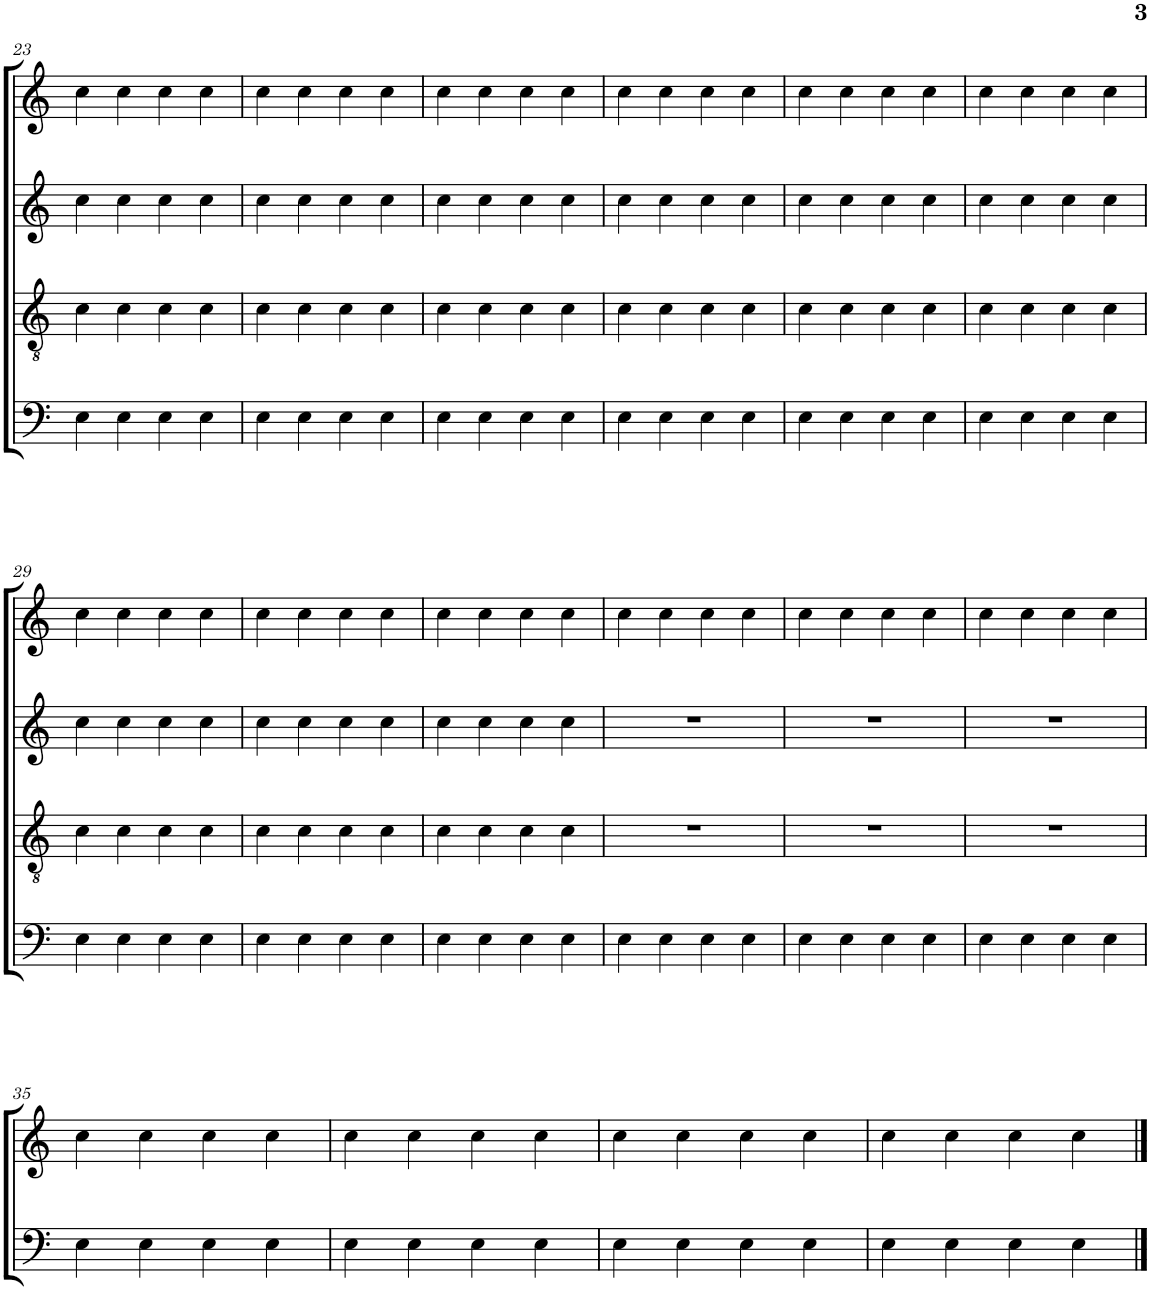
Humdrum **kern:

**kern	**kern	**kern	**kern
*part4	*part3	*part2	*part1
*staff4	*staff3	*staff2	*staff1
*I"B	*I"T	*I"A	*I"S
!!LO:PB:g=z
*clefF4	*clefGv2	*clefG2	*clefG2
*k[]	*k[]	*k[]	*k[]
*M4/4	*M4/4	*M4/4	*M4/4
=23	=23	=23	=23
4E\	4c\	4cc\	4cc\
4E\	4c\	4cc\	4cc\
4E\	4c\	4cc\	4cc\
4E\	4c\	4cc\	4cc\
=24	=24	=24	=24
4E\	4c\	4cc\	4cc\
4E\	4c\	4cc\	4cc\
4E\	4c\	4cc\	4cc\
4E\	4c\	4cc\	4cc\
=25	=25	=25	=25
4E\	4c\	4cc\	4cc\
4E\	4c\	4cc\	4cc\
4E\	4c\	4cc\	4cc\
4E\	4c\	4cc\	4cc\
=26	=26	=26	=26
4E\	4c\	4cc\	4cc\
4E\	4c\	4cc\	4cc\
4E\	4c\	4cc\	4cc\
4E\	4c\	4cc\	4cc\
=27	=27	=27	=27
4E\	4c\	4cc\	4cc\
4E\	4c\	4cc\	4cc\
4E\	4c\	4cc\	4cc\
4E\	4c\	4cc\	4cc\
=28	=28	=28	=28
4E\	4c\	4cc\	4cc\
4E\	4c\	4cc\	4cc\
4E\	4c\	4cc\	4cc\
4E\	4c\	4cc\	4cc\
!!LO:LB:g=z
=29	=29	=29	=29
4E\	4c\	4cc\	4cc\
4E\	4c\	4cc\	4cc\
4E\	4c\	4cc\	4cc\
4E\	4c\	4cc\	4cc\
=30	=30	=30	=30
4E\	4c\	4cc\	4cc\
4E\	4c\	4cc\	4cc\
4E\	4c\	4cc\	4cc\
4E\	4c\	4cc\	4cc\
=31	=31	=31	=31
4E\	4c\	4cc\	4cc\
4E\	4c\	4cc\	4cc\
4E\	4c\	4cc\	4cc\
4E\	4c\	4cc\	4cc\
=32	=32	=32	=32
4E\	1r	1r	4cc\
4E\	.	.	4cc\
4E\	.	.	4cc\
4E\	.	.	4cc\
=33	=33	=33	=33
4E\	1r	1r	4cc\
4E\	.	.	4cc\
4E\	.	.	4cc\
4E\	.	.	4cc\
=34	=34	=34	=34
4E\	1r	1r	4cc\
4E\	.	.	4cc\
4E\	.	.	4cc\
4E\	.	.	4cc\
!!LO:LB:g=z
=35	=35	=35	=35
4E\	1r	1r	4cc\
4E\	.	.	4cc\
4E\	.	.	4cc\
4E\	.	.	4cc\
=36	=36	=36	=36
4E\	1r	1r	4cc\
4E\	.	.	4cc\
4E\	.	.	4cc\
4E\	.	.	4cc\
=37	=37	=37	=37
4E\	1r	1r	4cc\
4E\	.	.	4cc\
4E\	.	.	4cc\
4E\	.	.	4cc\
=38	=38	=38	=38
4E\	1r	1r	4cc\
4E\	.	.	4cc\
4E\	.	.	4cc\
4E\	.	.	4cc\
==	==	==	==
*-	*-	*-	*-
